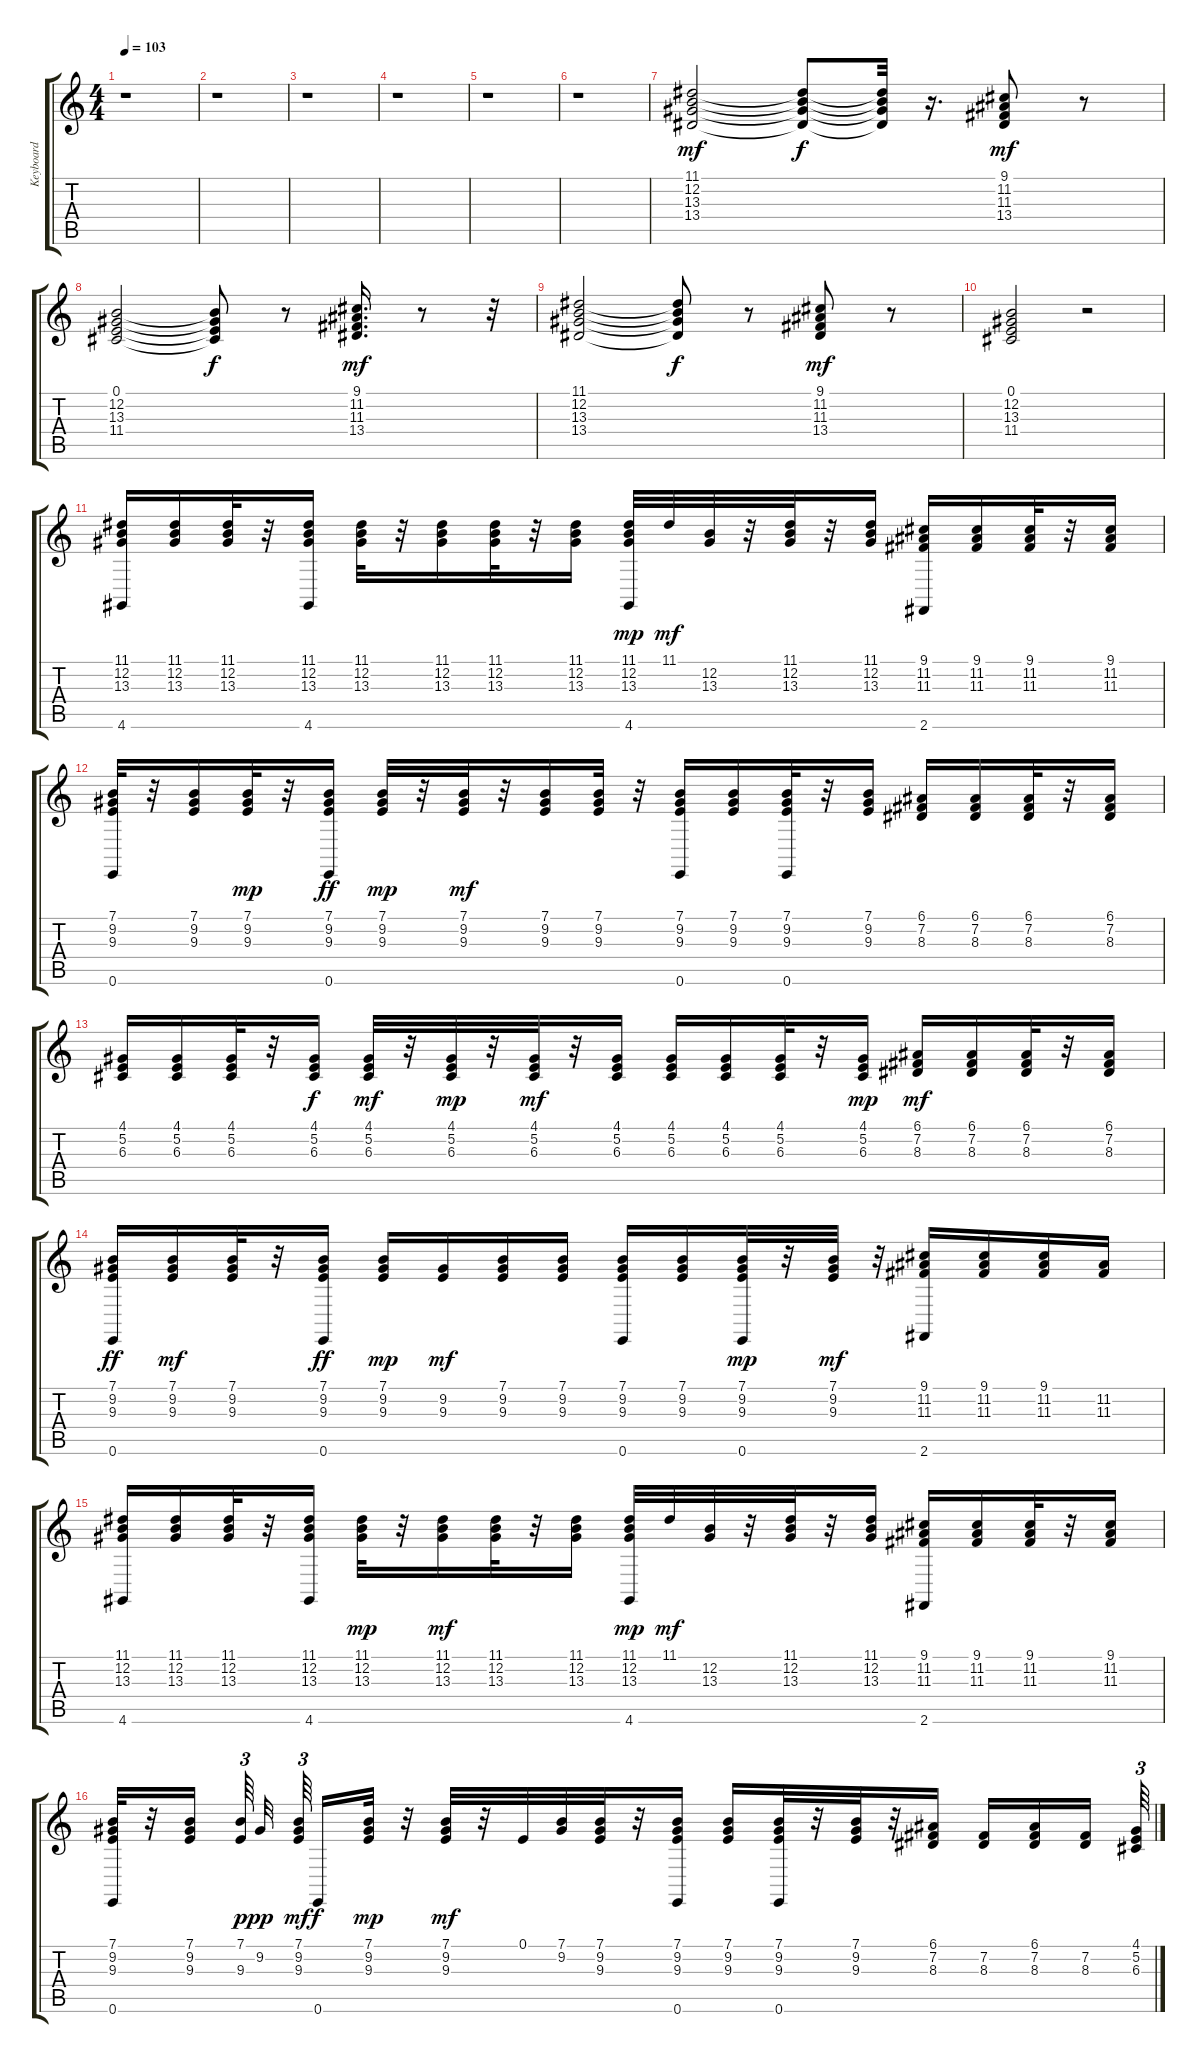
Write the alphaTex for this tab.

\track ("Keyboard" "Keyboard") {instrument electricpiano1}
\staff {score tabs}
\tuning (E4 B3 G3 D3 A2 E2) {hide}
\ts (4 4)
\tempo 103
\clef g2
\ks c
r.1{dy f} |
r.1 |
r.1 |
r.1 |
r.1 |
r.1 |
(11.1 12.2 13.3 13.4).2{dy mf} (11.1{t} 12.2{t} 13.3{t} 13.4{t}).8{dy f} (11.1{t} 12.2{t} 13.3{t} 13.4{t}).32 r.16{d} (9.1 11.2 11.3 13.4).8{dy mf} r.8 |
(0.1 12.2 13.3 11.4).2 (0.1{t} 12.2{t} 13.3{t} 11.4{t}).8{dy f} r.8 (9.1 11.2 11.3 13.4).16{d dy mf} r.8 r.32 |
(11.1 12.2 13.3 13.4).2 (11.1{t} 12.2{t} 13.3{t} 13.4{t}).8{dy f} r.8 (9.1 11.2 11.3 13.4).8{dy mf} r.8 |
(0.1 12.2 13.3 11.4).2 r.2 |
(11.1 12.2 13.3 4.6).16 (11.1 12.2 13.3).16 (11.1 12.2 13.3).32 r.32 (11.1 12.2 13.3 4.6).16 (11.1 12.2 13.3).32 r.32 (11.1 12.2 13.3).16 (11.1 12.2 13.3).32 r.32 (11.1 12.2 13.3).16 (11.1 12.2 13.3 4.6).32{dy mp} 11.1.32{dy mf} (12.2 13.3).32 r.32 (11.1 12.2 13.3).32 r.32 (11.1 12.2 13.3).16 (9.1 11.2 11.3 2.6).16 (9.1 11.2 11.3).16 (9.1 11.2 11.3).32 r.32 (9.1 11.2 11.3).16 |
(7.1 9.2 9.3 0.6).32 r.32 (7.1 9.2 9.3).16 (7.1 9.2 9.3).32{dy mp} r.32 (7.1 9.2 9.3 0.6).16{dy ff} (7.1 9.2 9.3).32{dy mp} r.32 (7.1 9.2 9.3).32{dy mf} r.32 (7.1 9.2 9.3).16 (7.1 9.2 9.3).32 r.32 (7.1 9.2 9.3 0.6).16 (7.1 9.2 9.3).16 (7.1 9.2 9.3 0.6).32 r.32 (7.1 9.2 9.3).16 (6.1 7.2 8.3).16 (6.1 7.2 8.3).16 (6.1 7.2 8.3).32 r.32 (6.1 7.2 8.3).16 |
(4.1 5.2 6.3).16 (4.1 5.2 6.3).16 (4.1 5.2 6.3).32 r.32 (4.1 5.2 6.3).16{dy f} (4.1 5.2 6.3).32{dy mf} r.32 (4.1 5.2 6.3).32{dy mp} r.32 (4.1 5.2 6.3).32{dy mf} r.32 (4.1 5.2 6.3).16 (4.1 5.2 6.3).16 (4.1 5.2 6.3).16 (4.1 5.2 6.3).32 r.32 (4.1 5.2 6.3).16{dy mp} (6.1 7.2 8.3).16{dy mf} (6.1 7.2 8.3).16 (6.1 7.2 8.3).32 r.32 (6.1 7.2 8.3).16 |
(7.1 9.2 9.3 0.6).16{dy ff} (7.1 9.2 9.3).16{dy mf} (7.1 9.2 9.3).32 r.32 (7.1 9.2 9.3 0.6).16{dy ff} (7.1 9.2 9.3).16{dy mp} (9.2 9.3).16{dy mf} (7.1 9.2 9.3).16 (7.1 9.2 9.3).16 (7.1 9.2 9.3 0.6).16 (7.1 9.2 9.3).16 (7.1 9.2 9.3 0.6).32{dy mp} r.32 (7.1 9.2 9.3).32{dy mf} r.32 (9.1 11.2 11.3 2.6).16 (9.1 11.2 11.3).16 (9.1 11.2 11.3).16 (11.2 11.3).16 |
(11.1 12.2 13.3 4.6).16 (11.1 12.2 13.3).16 (11.1 12.2 13.3).32 r.32 (11.1 12.2 13.3 4.6).16 (11.1 12.2 13.3).32{dy mp} r.32 (11.1 12.2 13.3).16{dy mf} (11.1 12.2 13.3).32 r.32 (11.1 12.2 13.3).16 (11.1 12.2 13.3 4.6).32{dy mp} 11.1.32{dy mf} (12.2 13.3).32 r.32 (11.1 12.2 13.3).32 r.32 (11.1 12.2 13.3).16 (9.1 11.2 11.3 2.6).16 (9.1 11.2 11.3).16 (9.1 11.2 11.3).32 r.32 (9.1 11.2 11.3).16 |
(7.1 9.2 9.3 0.6).32 r.32 (7.1 9.2 9.3).16{beam splitsecondary} (7.1 9.3).64{tu (3 2) dy p beam splitsecondary} 9.2.32{dy pp beam splitsecondary} (7.1 9.2 9.3).64{tu (3 2) dy mf beam splitsecondary} 0.6.16{dy f} (7.1 9.2 9.3).32{dy mp} r.32 (7.1 9.2 9.3).32{dy mf} r.32 0.1.32 (7.1 9.2).32 (7.1 9.2 9.3).32 r.32 (7.1 9.2 9.3 0.6).16 (7.1 9.2 9.3).16 (7.1 9.2 9.3 0.6).32 r.32 (7.1 9.2 9.3).32 r.32 (6.1 7.2 8.3).16 (7.2 8.3).16 (6.1 7.2 8.3).16 (7.2 8.3).16{beam splitsecondary} (4.1 5.2 6.3).64{tu (3 2)}
